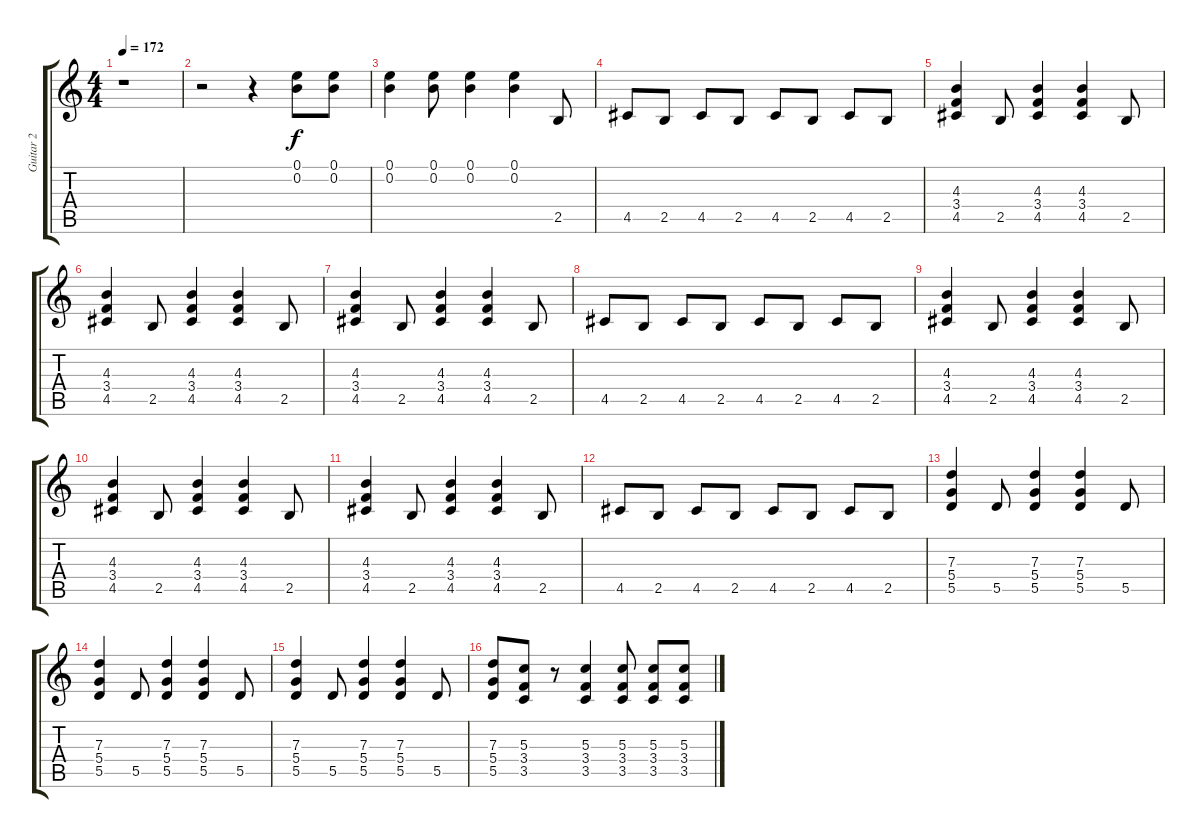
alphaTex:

\track ("Guitar 2" "Guitar 2") {instrument overdrivenguitar}
\staff {score tabs}
\tuning (E4 B3 G3 D3 A2 E2) {hide}
\ts (4 4)
\tempo 172
\clef g2
\ks c
r.1{dy f} |
r.2 r.4 (0.1 0.2).8 (0.1 0.2).8 |
(0.1 0.2).4 (0.1 0.2).8 (0.1 0.2).4 (0.1 0.2).4 2.5.8 |
4.5.8 2.5.8 4.5.8 2.5.8 4.5.8 2.5.8 4.5.8 2.5.8 |
(4.3 3.4 4.5).4 2.5.8 (4.3 3.4 4.5).4 (4.3 3.4 4.5).4 2.5.8 |
(4.3 3.4 4.5).4 2.5.8 (4.3 3.4 4.5).4 (4.3 3.4 4.5).4 2.5.8 |
(4.3 3.4 4.5).4 2.5.8 (4.3 3.4 4.5).4 (4.3 3.4 4.5).4 2.5.8 |
4.5.8 2.5.8 4.5.8 2.5.8 4.5.8 2.5.8 4.5.8 2.5.8 |
(4.3 3.4 4.5).4 2.5.8 (4.3 3.4 4.5).4 (4.3 3.4 4.5).4 2.5.8 |
(4.3 3.4 4.5).4 2.5.8 (4.3 3.4 4.5).4 (4.3 3.4 4.5).4 2.5.8 |
(4.3 3.4 4.5).4 2.5.8 (4.3 3.4 4.5).4 (4.3 3.4 4.5).4 2.5.8 |
4.5.8 2.5.8 4.5.8 2.5.8 4.5.8 2.5.8 4.5.8 2.5.8 |
(7.3 5.4 5.5).4 5.5.8 (7.3 5.4 5.5).4 (7.3 5.4 5.5).4 5.5.8 |
(7.3 5.4 5.5).4 5.5.8 (7.3 5.4 5.5).4 (7.3 5.4 5.5).4 5.5.8 |
(7.3 5.4 5.5).4 5.5.8 (7.3 5.4 5.5).4 (7.3 5.4 5.5).4 5.5.8 |
(7.3 5.4 5.5).8 (5.3 3.4 3.5).8 r.8 (5.3 3.4 3.5).4 (5.3 3.4 3.5).8 (5.3 3.4 3.5).8 (5.3 3.4 3.5).8
